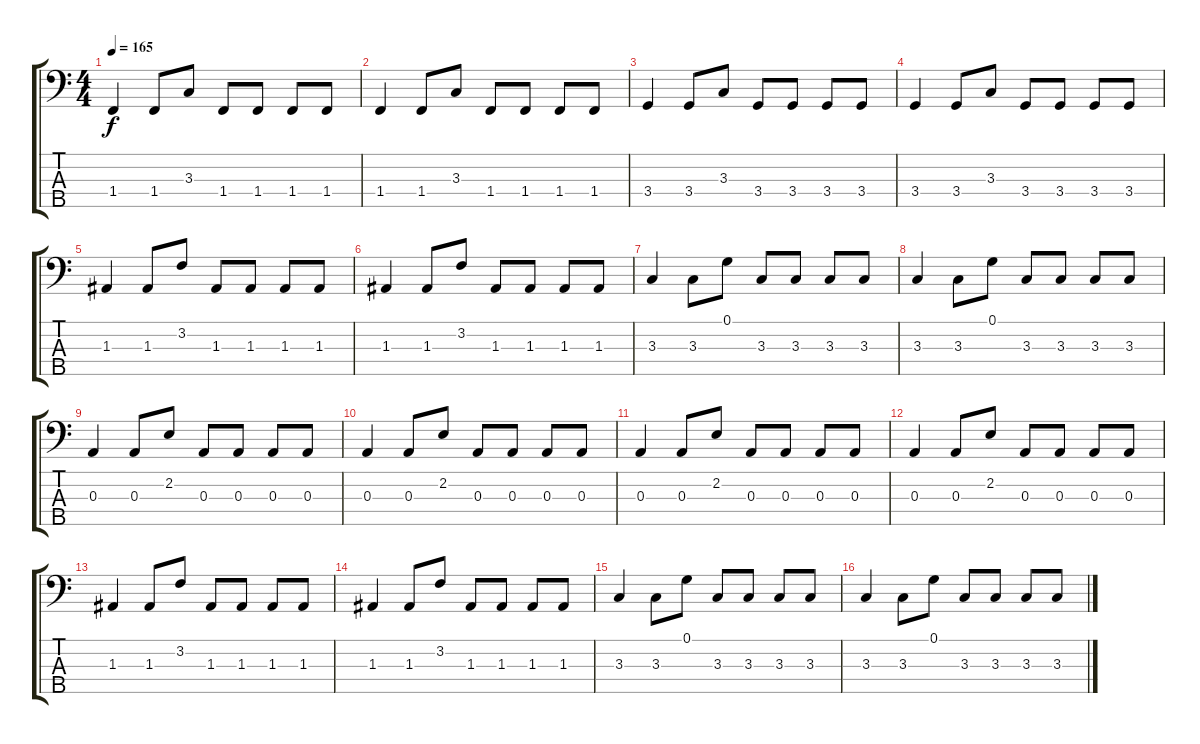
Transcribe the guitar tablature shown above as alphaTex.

\track "" {instrument electricbassfinger}
\staff {score tabs}
\tuning (G2 D2 A1 E1 B0) {hide}
\ts (4 4)
\tempo 165
\clef f4
\ks c
1.4.4{dy f} 1.4.8 3.3.8 1.4.8 1.4.8 1.4.8 1.4.8 |
1.4.4 1.4.8 3.3.8 1.4.8 1.4.8 1.4.8 1.4.8 |
3.4.4 3.4.8 3.3.8 3.4.8 3.4.8 3.4.8 3.4.8 |
3.4.4 3.4.8 3.3.8 3.4.8 3.4.8 3.4.8 3.4.8 |
1.3.4 1.3.8 3.2.8 1.3.8 1.3.8 1.3.8 1.3.8 |
1.3.4 1.3.8 3.2.8 1.3.8 1.3.8 1.3.8 1.3.8 |
3.3.4 3.3.8 0.1.8 3.3.8 3.3.8 3.3.8 3.3.8 |
3.3.4 3.3.8 0.1.8 3.3.8 3.3.8 3.3.8 3.3.8 |
0.3.4 0.3.8 2.2.8 0.3.8 0.3.8 0.3.8 0.3.8 |
0.3.4 0.3.8 2.2.8 0.3.8 0.3.8 0.3.8 0.3.8 |
0.3.4 0.3.8 2.2.8 0.3.8 0.3.8 0.3.8 0.3.8 |
0.3.4 0.3.8 2.2.8 0.3.8 0.3.8 0.3.8 0.3.8 |
1.3.4 1.3.8 3.2.8 1.3.8 1.3.8 1.3.8 1.3.8 |
1.3.4 1.3.8 3.2.8 1.3.8 1.3.8 1.3.8 1.3.8 |
3.3.4 3.3.8 0.1.8 3.3.8 3.3.8 3.3.8 3.3.8 |
3.3.4 3.3.8 0.1.8 3.3.8 3.3.8 3.3.8 3.3.8
